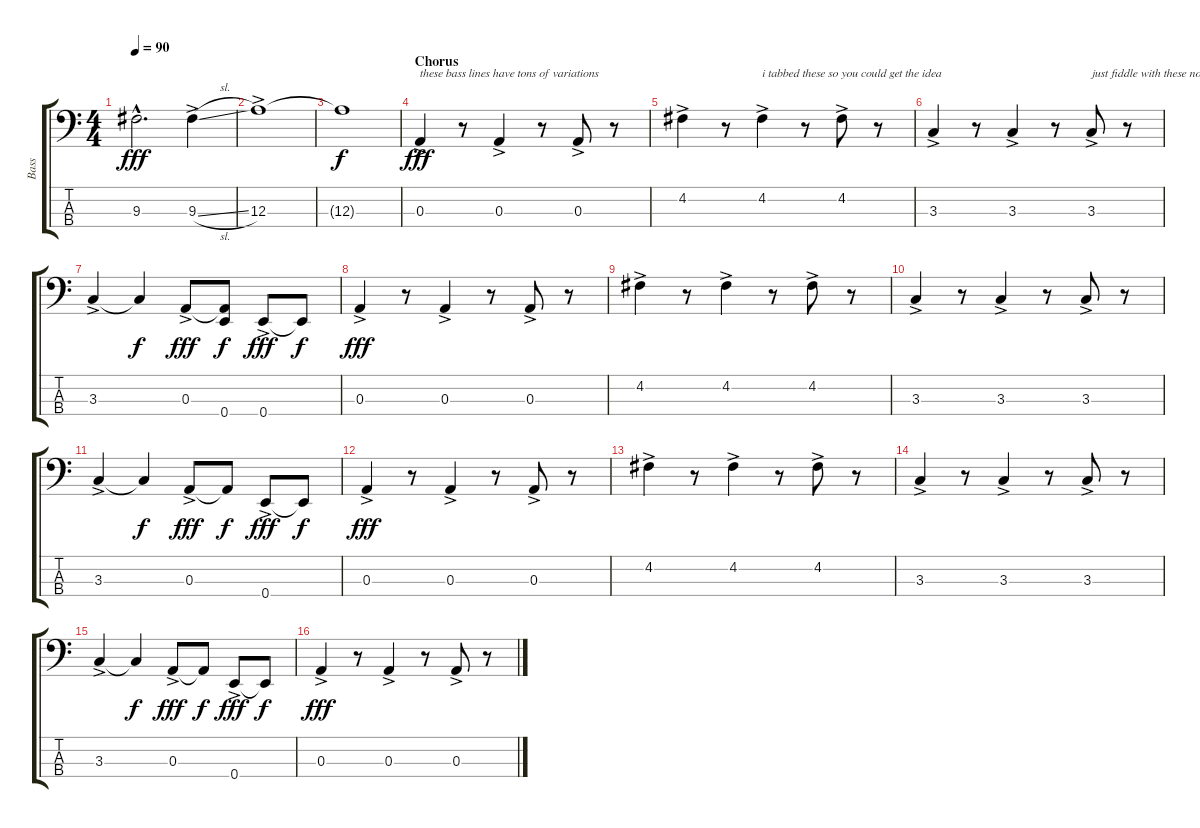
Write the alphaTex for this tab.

\track ("Bass" "Bass") {instrument electricbassfinger}
\staff {score tabs}
\tuning (G2 D2 A1 E1) {hide}
\ts (4 4)
\tempo 90
\clef f4
\ks c
9.3{hac}.2{d dy fff} 9.3{sl ac}.4 |
12.3{ac}.1 |
12.3{t}.1{dy f} |
\section ("" "Chorus")
0.3{ac}.4{txt "these bass lines have tons of variations" dy fff} r.8 0.3{ac}.4 r.8 0.3{ac}.8 r.8 |
4.2{ac}.4 r.8 4.2{ac}.4{txt "i tabbed these so you could get the idea"} r.8 4.2{ac}.8 r.8 |
3.3{ac}.4 r.8 3.3{ac}.4 r.8 3.3{ac}.8{txt "just fiddle with these notes"} r.8 |
3.3{ac}.4 3.3{t}.4{dy f} 0.3{ac}.8{dy fff} (0.3{t} 0.4).8{dy f} 0.4{ac}.8{dy fff} 0.4{t}.8{dy f} |
0.3{ac}.4{dy fff} r.8 0.3{ac}.4 r.8 0.3{ac}.8 r.8 |
4.2{ac}.4 r.8 4.2{ac}.4 r.8 4.2{ac}.8 r.8 |
3.3{ac}.4 r.8 3.3{ac}.4 r.8 3.3{ac}.8 r.8 |
3.3{ac}.4 3.3{t}.4{dy f} 0.3{ac}.8{dy fff} 0.3{t}.8{dy f} 0.4{ac}.8{dy fff} 0.4{t}.8{dy f} |
0.3{ac}.4{dy fff} r.8 0.3{ac}.4 r.8 0.3{ac}.8 r.8 |
4.2{ac}.4 r.8 4.2{ac}.4 r.8 4.2{ac}.8 r.8 |
3.3{ac}.4 r.8 3.3{ac}.4 r.8 3.3{ac}.8 r.8 |
3.3{ac}.4 3.3{t}.4{dy f} 0.3{ac}.8{dy fff} 0.3{t}.8{dy f} 0.4{ac}.8{dy fff} 0.4{t}.8{dy f} |
0.3{ac}.4{dy fff} r.8 0.3{ac}.4 r.8 0.3{ac}.8 r.8
